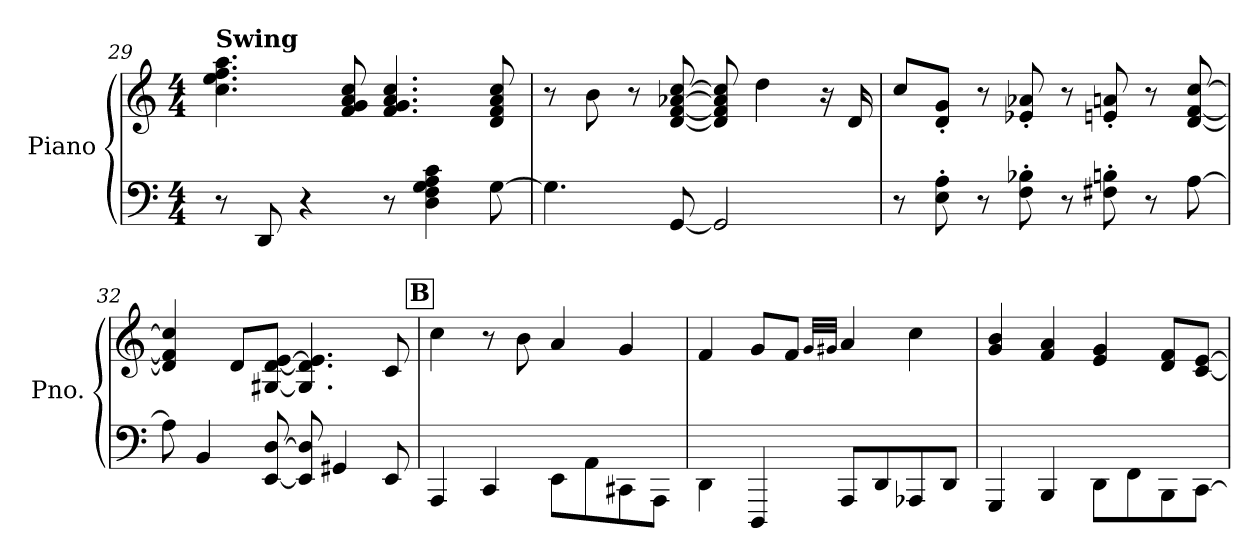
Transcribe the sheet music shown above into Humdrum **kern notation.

**kern	**kern
*part1	*part1
*staff2	*staff1
*I"Piano	*
*I'Pno.	*
!!LO:LB:g=z
*clefF4	*clefG2
*k[]	*k[]
*M4/4	*M4/4
*MM155	*MM155
=29	=29
!	!LO:TX:a:B:t=Swing
8r	4.cc\ 4.ee\ 4.ff\ 4.aa\
8DD/	.
4r	.
.	8f/ 8g/ 8a/ 8cc/
8r	4.f/ 4.g/ 4.a/ 4.cc/
4D\ 4F\ 4G\ 4A\ 4c\	.
[8G\	8d/ 8f/ 8a/ 8cc/
=30	=30
4.G\]	8r
.	8b\
.	8r
[8GG/	[8d/ [8f/ [8a-X/ [8cc/
2GG/]	8d/] 8f/] 8a-/] 8cc/]
.	4dd\
.	16r
.	16d/
=31	=31
8r	8cc/L
8E\' 8A\'	8d/' 8g/'J
8r	8r
8F\' 8B-X\'	8e-X/' 8a-X/'
8r	8r
8F#X\' 8Bn\'	8en/' 8an/'
8r	8r
[8A\	[8d/ [8f/ [8cc/
=32	=32
8A\]	4d/] 4f/] 4cc/]
4BB/	.
.	8d/L
[8EE/ [8D/	[8G#X/ [8d/ [8e/J
8EE/] 8D/]	4.G#/] 4.d/] 4.e/]
4GG#X/	.
8EE/	8c/
!!LO:LB:g=z
!!LO:REH:place=s1:a:B:fs=14:t=B
=33	=33
4AAA/	4cc\
4CC/	8r
.	8b\
8EE\L	4a/
8AA\	.
8CC#X\	4g/
8AAA\J	.
=34	=34
4DD\	4f/
4DDD/	8g/L
.	8f/J
.	32qg/LLL
.	32qg#X/JJJ
8AAA/L	4a/
8DD/	.
8AAA-X/	4cc\
8DD/J	.
=35	=35
4GGG/	4g/ 4b/
4BBB/	4f/ 4a/
8DD\L	4e/ 4g/
8FF\	.
8BBB\	8d/ 8f/L
[8CC\J	[8c/ [8e/J
=	=
*-	*-
